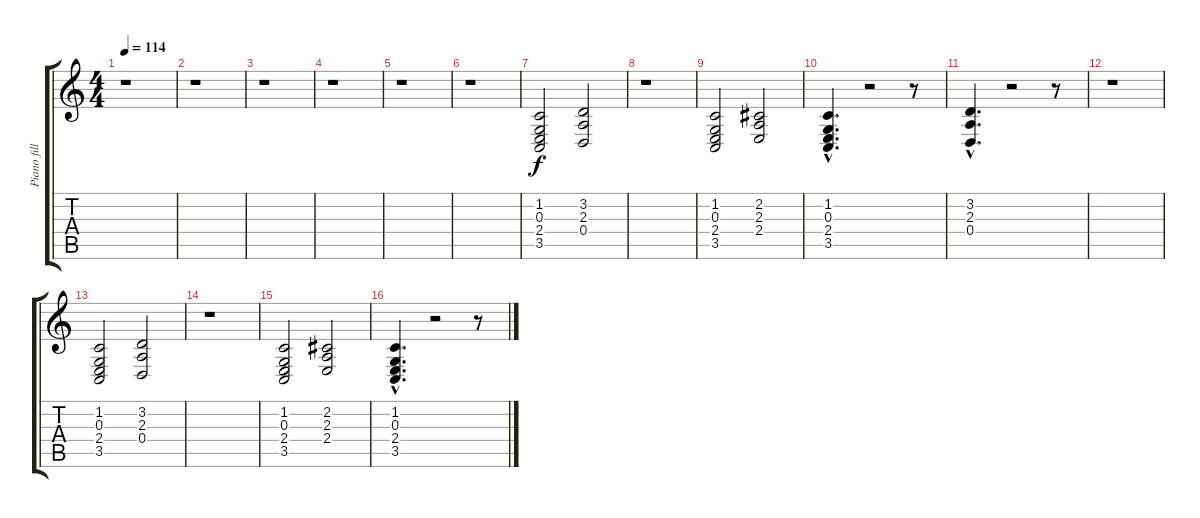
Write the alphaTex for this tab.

\track ("Piano fills" "Piano fill") {instrument brightacousticpiano}
\staff {score tabs}
\tuning (E4 B3 G3 D3 A2 E2) {hide}
\ts (4 4)
\tempo 114
\clef g2
\ks c
r.1{dy f instrument brightacousticpiano} |
r.1 |
r.1 |
r.1 |
r.1 |
r.1 |
(1.2 0.3 2.4 3.5).2 (3.2 2.3 0.4).2 |
r.1 |
(1.2 0.3 2.4 3.5).2 (2.2 2.3 2.4).2 |
(1.2{hac} 0.3{hac} 2.4{hac} 3.5{hac}).4{d} r.2 r.8 |
(3.2{hac} 2.3{hac} 0.4{hac}).4{d} r.2 r.8 |
r.1 |
(1.2 0.3 2.4 3.5).2 (3.2 2.3 0.4).2 |
r.1 |
(1.2 0.3 2.4 3.5).2 (2.2 2.3 2.4).2 |
(1.2{hac} 0.3{hac} 2.4{hac} 3.5{hac}).4{d} r.2 r.8
